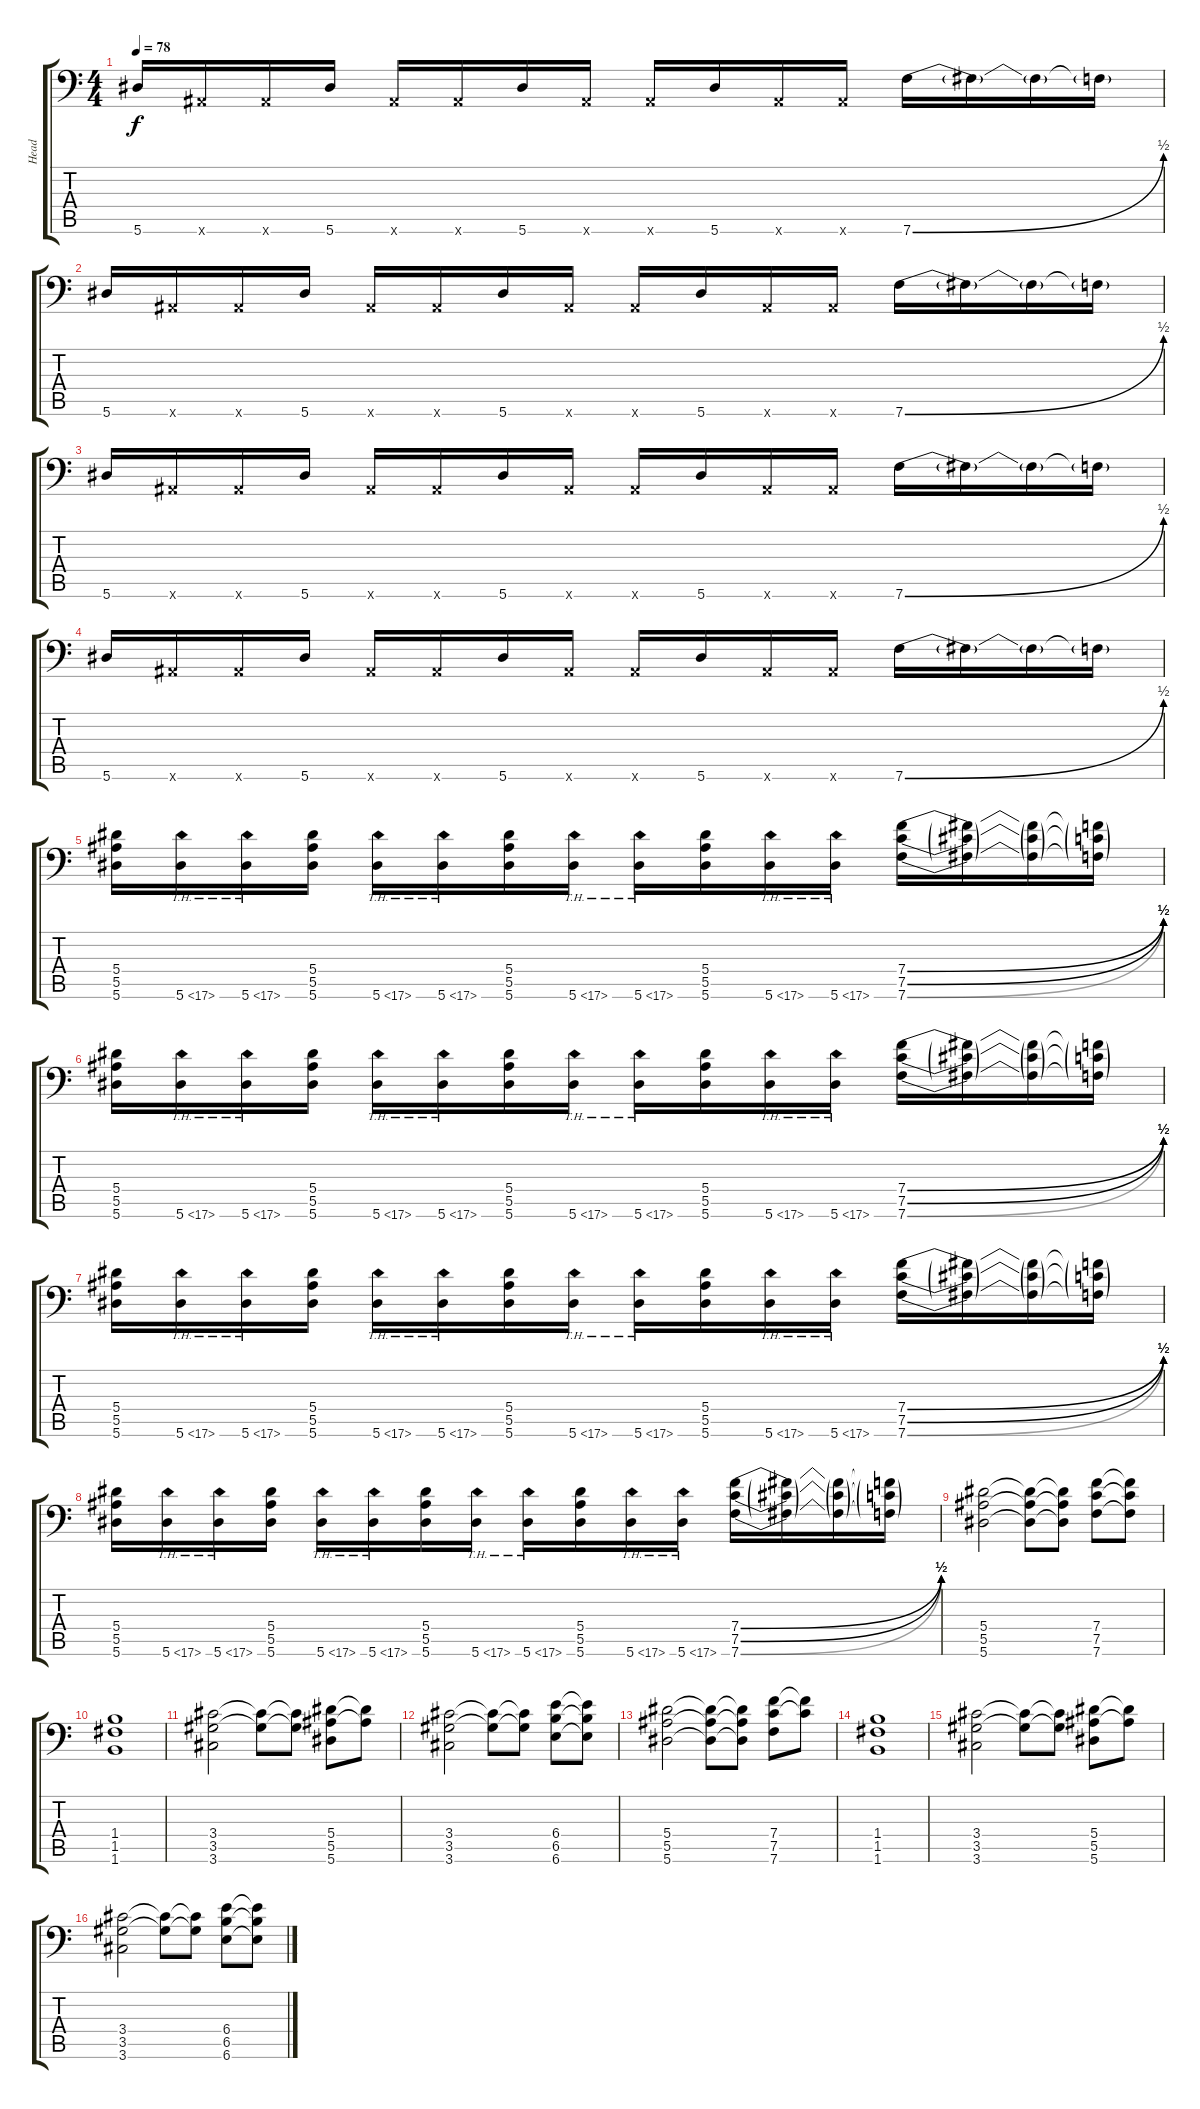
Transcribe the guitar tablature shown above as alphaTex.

\track ("Head" "Head") {instrument distortionguitar}
\staff {score tabs}
\tuning (C4 G3 Eb3 Bb2 F2 Bb1) {hide}
\ts (4 4)
\tempo 78
\clef f4
\ks c
5.6.16{dy f} 0.6{x}.16 0.6{x}.16 5.6.16 0.6{x}.16 0.6{x}.16 5.6.16 0.6{x}.16 0.6{x}.16 5.6.16 0.6{x}.16 0.6{x}.16 7.6{be (bend 0 0 60 2)}.16 7.6{t}.16 7.6{t}.16 7.6{t}.16 |
5.6.16 0.6{x}.16 0.6{x}.16 5.6.16 0.6{x}.16 0.6{x}.16 5.6.16 0.6{x}.16 0.6{x}.16 5.6.16 0.6{x}.16 0.6{x}.16 7.6{be (bend 0 0 60 2)}.16 7.6{t}.16 7.6{t}.16 7.6{t}.16 |
5.6.16 0.6{x}.16 0.6{x}.16 5.6.16 0.6{x}.16 0.6{x}.16 5.6.16 0.6{x}.16 0.6{x}.16 5.6.16 0.6{x}.16 0.6{x}.16 7.6{be (bend 0 0 60 2)}.16 7.6{t}.16 7.6{t}.16 7.6{t}.16 |
5.6.16 0.6{x}.16 0.6{x}.16 5.6.16 0.6{x}.16 0.6{x}.16 5.6.16 0.6{x}.16 0.6{x}.16 5.6.16 0.6{x}.16 0.6{x}.16 7.6{be (bend 0 0 60 2)}.16 7.6{t}.16{volume 16 instrument distortionguitar} 7.6{t}.16 7.6{t}.16 |
(5.4 5.5 5.6).16 5.6{th 12}.16 5.6{th 12}.16 (5.4 5.5 5.6).16 5.6{th 12}.16 5.6{th 12}.16 (5.4 5.5 5.6).16 5.6{th 12}.16 5.6{th 12}.16 (5.4 5.5 5.6).16 5.6{th 12}.16 5.6{th 12}.16 (7.4{be (bend 0 0 60 2)} 7.5{be (bend 0 0 60 2)} 7.6{be (bend 0 0 60 2)}).16 (7.4{t} 7.5{t} 7.6{t}).16 (7.4{t} 7.5{t} 7.6{t}).16 (7.4{t} 7.5{t} 7.6{t}).16 |
(5.4 5.5 5.6).16 5.6{th 12}.16 5.6{th 12}.16 (5.4 5.5 5.6).16 5.6{th 12}.16 5.6{th 12}.16 (5.4 5.5 5.6).16 5.6{th 12}.16 5.6{th 12}.16 (5.4 5.5 5.6).16 5.6{th 12}.16 5.6{th 12}.16 (7.4{be (bend 0 0 60 2)} 7.5{be (bend 0 0 60 2)} 7.6{be (bend 0 0 60 2)}).16 (7.4{t} 7.5{t} 7.6{t}).16 (7.4{t} 7.5{t} 7.6{t}).16 (7.4{t} 7.5{t} 7.6{t}).16 |
(5.4 5.5 5.6).16 5.6{th 12}.16 5.6{th 12}.16 (5.4 5.5 5.6).16 5.6{th 12}.16 5.6{th 12}.16 (5.4 5.5 5.6).16 5.6{th 12}.16 5.6{th 12}.16 (5.4 5.5 5.6).16 5.6{th 12}.16 5.6{th 12}.16 (7.4{be (bend 0 0 60 2)} 7.5{be (bend 0 0 60 2)} 7.6{be (bend 0 0 60 2)}).16 (7.4{t} 7.5{t} 7.6{t}).16 (7.4{t} 7.5{t} 7.6{t}).16 (7.4{t} 7.5{t} 7.6{t}).16 |
(5.4 5.5 5.6).16 5.6{th 12}.16 5.6{th 12}.16 (5.4 5.5 5.6).16 5.6{th 12}.16 5.6{th 12}.16 (5.4 5.5 5.6).16 5.6{th 12}.16 5.6{th 12}.16 (5.4 5.5 5.6).16 5.6{th 12}.16 5.6{th 12}.16 (7.4{be (bend 0 0 60 2)} 7.5{be (bend 0 0 60 2)} 7.6{be (bend 0 0 60 2)}).16 (7.4{t} 7.5{t} 7.6{t}).16 (7.4{t} 7.5{t} 7.6{t}).16 (7.4{t} 7.5{t} 7.6{t}).16 |
(5.4 5.5 5.6).2 (5.4{t} 5.5{t} 5.6{t}).8 (5.4{t} 5.5{t} 5.6{t}).8 (7.4 7.5 7.6).8 (7.4{t} 7.5{t} 7.6{t}).8 |
(1.4 1.5 1.6).1 |
(3.4 3.5 3.6).2 (3.4{t} 3.5{t}).8 (3.4{t} 3.5{t}).8 (5.4 5.5 5.6).8 (5.4{t} 5.5{t}).8 |
(3.4 3.5 3.6).2 (3.4{t} 3.5{t}).8 (3.4{t} 3.5{t}).8 (6.4 6.5 6.6).8 (6.4{t} 6.5{t} 6.6{t}).8 |
(5.4 5.5 5.6).2 (5.4{t} 5.5{t} 5.6{t}).8 (5.4{t} 5.5{t} 5.6{t}).8 (7.4 7.5 7.6).8 (7.4{t} 7.5{t}).8 |
(1.4 1.5 1.6).1 |
(3.4 3.5 3.6).2 (3.4{t} 3.5{t}).8 (3.4{t} 3.5{t}).8 (5.4 5.5 5.6).8 (5.4{t} 5.5{t}).8 |
(3.4 3.5 3.6).2 (3.4{t} 3.5{t}).8 (3.4{t} 3.5{t}).8 (6.4 6.5 6.6).8 (6.4{t} 6.5{t} 6.6{t}).8
